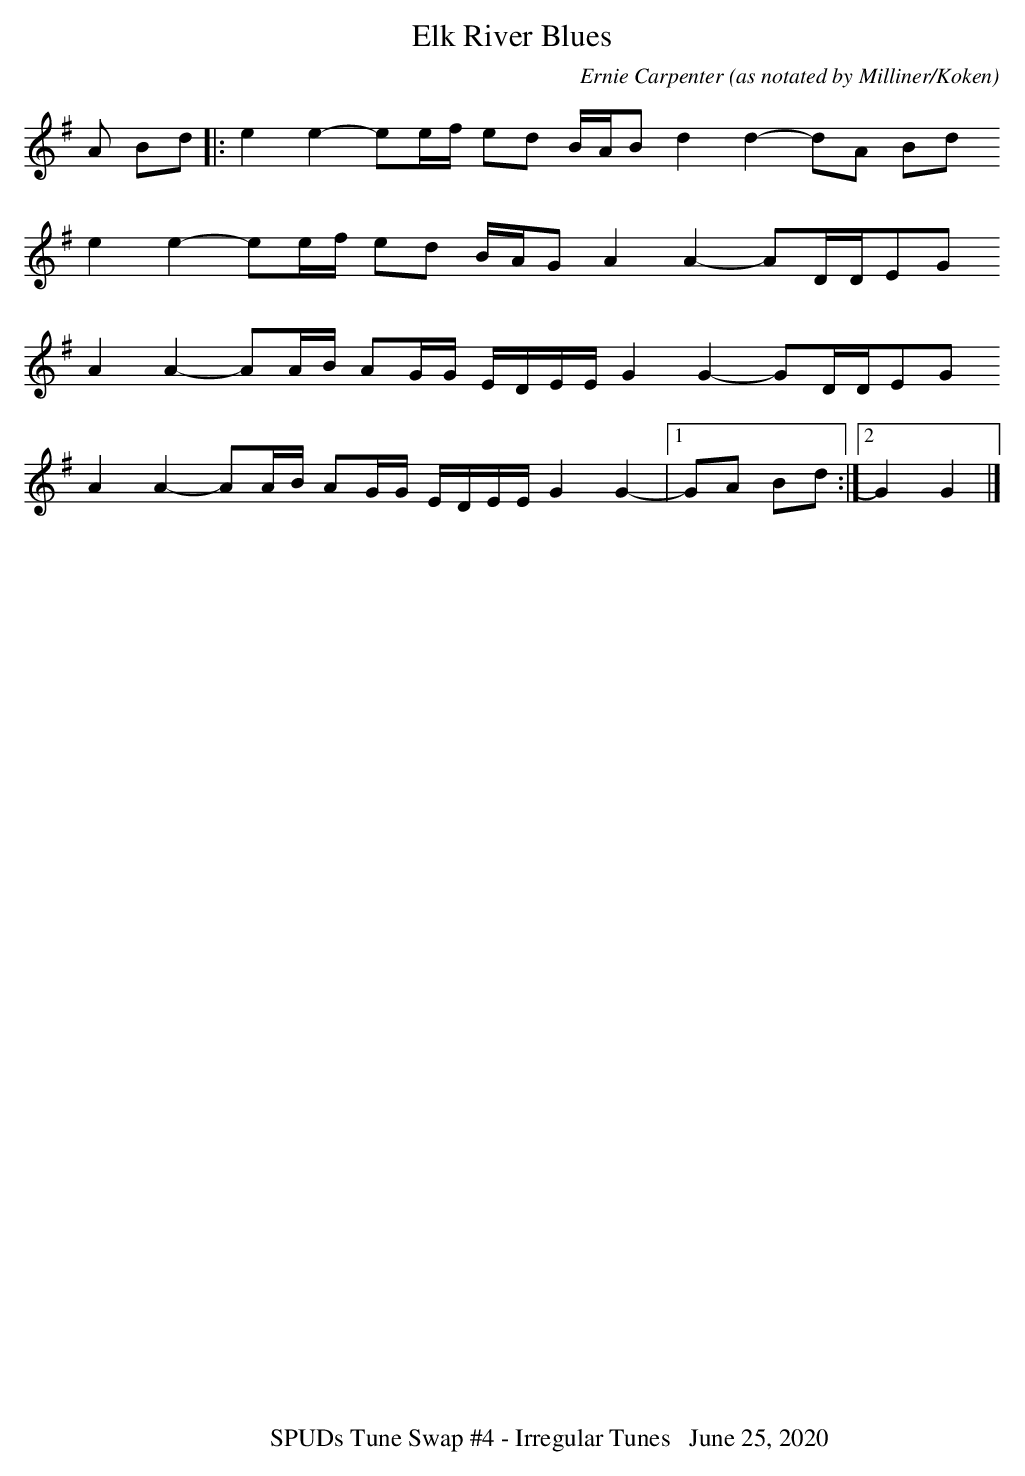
X:1
T:Elk River Blues
C:Ernie Carpenter (as notated by Milliner/Koken)
L:1/8
K:G
A Bd\
|:e2 e2-  ee/f/ ed B/2A/2B  d2 d2-  dA Bd
e2 e2-  ee/f/ ed B/A/G A2 A2-AD/D/EG
A2A2- AA/B/ AG/G/ E/D/E/E/ G2 G2-GD/D/EG
A2A2- AA/B/ AG/G/ E/D/E/E/ G2 G2-|1GA Bd:|2G2G2 |]
